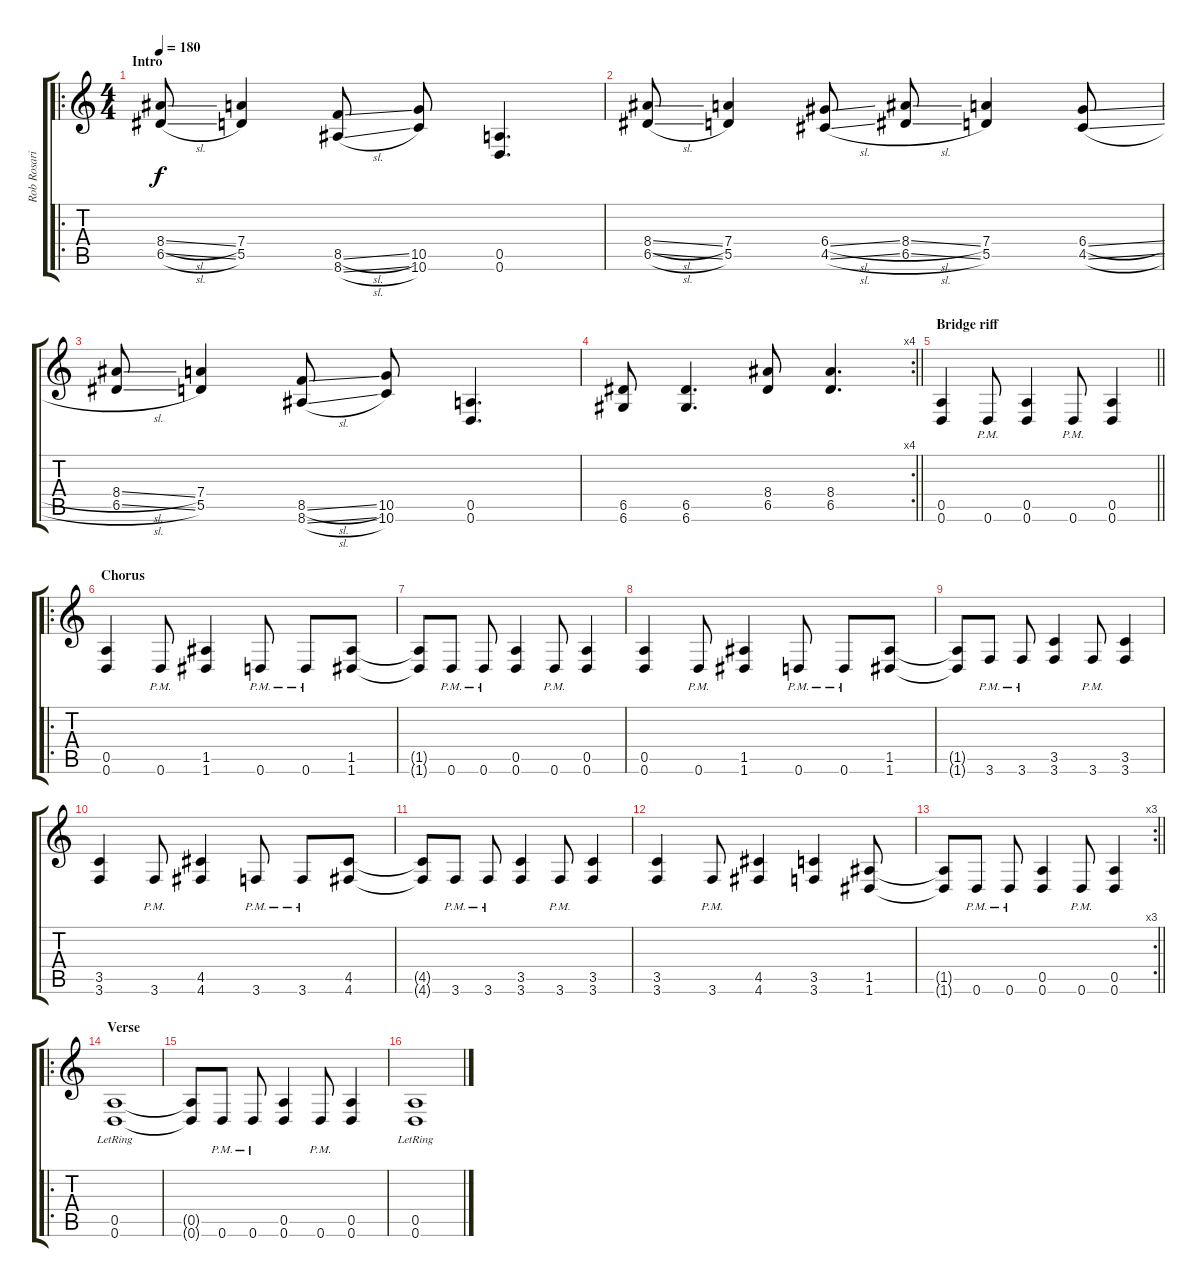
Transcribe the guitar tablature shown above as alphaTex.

\track ("Rob Rosario" "Rob Rosari") {instrument distortionguitar}
\staff {score tabs}
\tuning (E4 B3 G3 D3 A2 D2) {hide}
\ro
\ts (4 4)
\section ("" "Intro")
\tempo 180
\clef g2
\ks c
(8.4{sl} 6.5{sl}).8{dy f instrument distortionguitar} (7.4 5.5).4 (8.5{sl} 8.6{sl}).8 (10.5 10.6).8 (0.5 0.6).4{d} |
(8.4{sl} 6.5{sl}).8 (7.4 5.5).4 (6.4{sl} 4.5{sl}).8 (8.4{sl} 6.5{sl}).8 (7.4 5.5).4 (6.4{sl} 4.5{sl}).8 |
(8.4{sl} 6.5{sl}).8 (7.4 5.5).4 (8.5{sl} 8.6{sl}).8 (10.5 10.6).8 (0.5 0.6).4{d} |
\rc 4
\barLineRight lightlight
(6.5 6.6).8 (6.5 6.6).4{d} (8.4 6.5).8 (8.4 6.5).4{d} |
\section ("" "Bridge riff")
\barLineRight lightlight
(0.5 0.6).4 0.6{pm}.8 (0.5 0.6).4 0.6{pm}.8 (0.5 0.6).4 |
\ro
\section ("" "Chorus")
(0.5 0.6).4 0.6{pm}.8 (1.5 1.6).4 0.6{pm}.8 0.6{pm}.8 (1.5 1.6).8 |
(1.5{t} 1.6{t}).8 0.6{pm}.8 0.6{pm}.8 (0.5 0.6).4 0.6{pm}.8 (0.5 0.6).4 |
(0.5 0.6).4 0.6{pm}.8 (1.5 1.6).4 0.6{pm}.8 0.6{pm}.8 (1.5 1.6).8 |
(1.5{t} 1.6{t}).8 3.6{pm}.8 3.6{pm}.8 (3.5 3.6).4 3.6{pm}.8 (3.5 3.6).4 |
(3.5 3.6).4 3.6{pm}.8 (4.5 4.6).4 3.6{pm}.8 3.6{pm}.8 (4.5 4.6).8 |
(4.5{t} 4.6{t}).8 3.6{pm}.8 3.6{pm}.8 (3.5 3.6).4 3.6{pm}.8 (3.5 3.6).4 |
(3.5 3.6).4 3.6{pm}.8 (4.5 4.6).4 (3.5 3.6).4 (1.5 1.6).8 |
\rc 3
\barLineRight lightlight
(1.5{t} 1.6{t}).8 0.6{pm}.8 0.6{pm}.8 (0.5 0.6).4 0.6{pm}.8 (0.5 0.6).4 |
\ro
\section ("" "Verse")
(0.5{lr} 0.6).1 |
(0.5{t} 0.6{t}).8 0.6{pm}.8 0.6{pm}.8 (0.5 0.6).4 0.6{pm}.8 (0.5 0.6).4 |
(0.5{lr} 0.6).1
